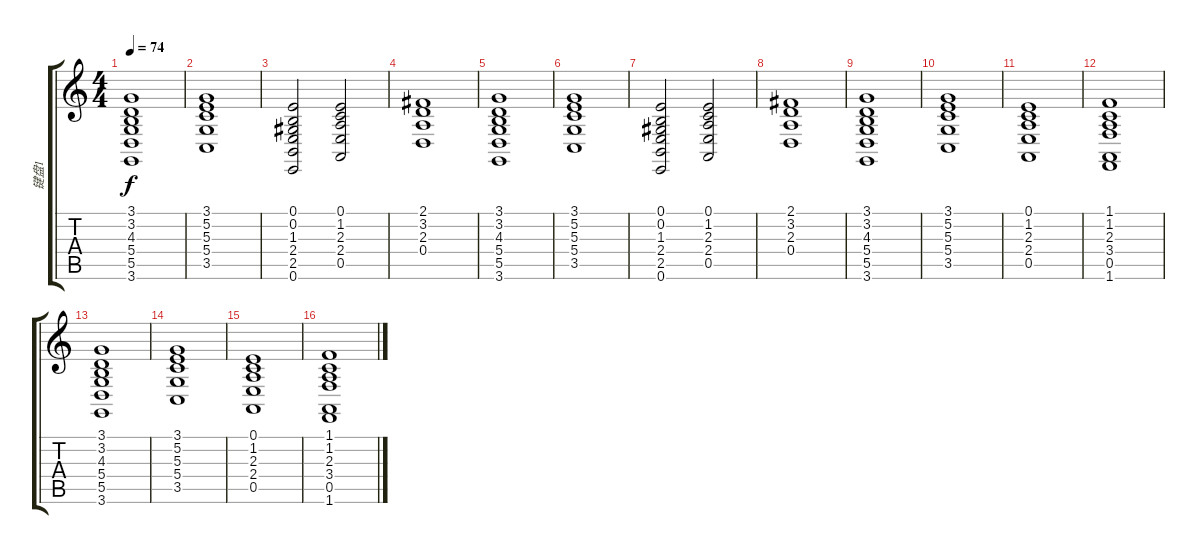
\track ("键盘1" "键盘1") {instrument stringensemble1}
\staff {score tabs}
\tuning (E4 B3 G3 D3 A2 E2) {hide}
\ts (4 4)
\tempo 74
\clef g2
\ks c
(3.1{t} 3.2{t} 4.3{t} 5.4{t} 5.5{t} 3.6{t}).1{dy f} |
(3.1 5.2 5.3 5.4 3.5).1 |
(0.1 0.2 1.3 2.4 2.5 0.6).2 (0.1 1.2 2.3 2.4 0.5).2 |
(2.1 3.2 2.3 0.4).1 |
(3.1 3.2 4.3 5.4 5.5 3.6).1 |
(3.1 5.2 5.3 5.4 3.5).1 |
(0.1 0.2 1.3 2.4 2.5 0.6).2 (0.1 1.2 2.3 2.4 0.5).2 |
(2.1 3.2 2.3 0.4).1 |
(3.1 3.2 4.3 5.4 5.5 3.6).1 |
(3.1 5.2 5.3 5.4 3.5).1 |
(0.1 1.2 2.3 2.4 0.5).1 |
(1.1 1.2 2.3 3.4 0.5 1.6).1 |
(3.1 3.2 4.3 5.4 5.5 3.6).1 |
(3.1 5.2 5.3 5.4 3.5).1 |
(0.1 1.2 2.3 2.4 0.5).1 |
(1.1 1.2 2.3 3.4 0.5 1.6).1
